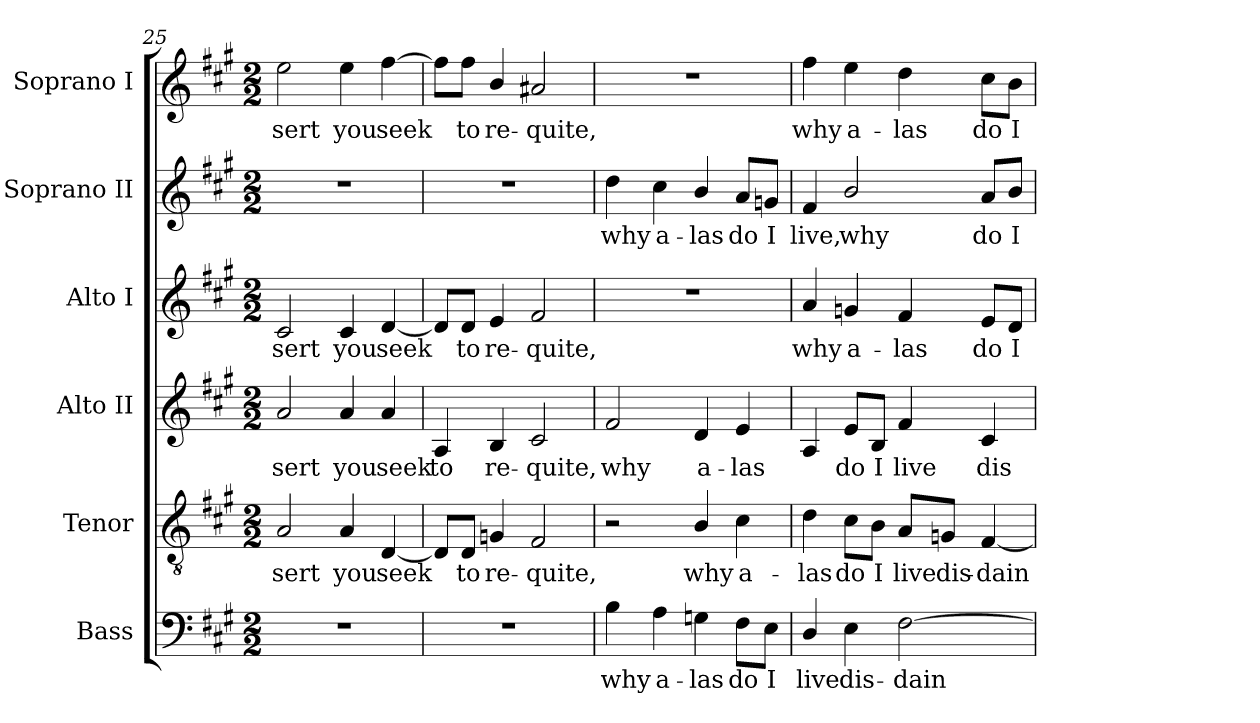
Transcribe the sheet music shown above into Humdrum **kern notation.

**kern	**text	**kern	**text	**kern	**text	**kern	**text	**kern	**text	**kern	**text
*part6	*part6	*part5	*part5	*part4	*part4	*part3	*part3	*part2	*part2	*part1	*part1
*staff6	*staff6	*staff5	*staff5	*staff4	*staff4	*staff3	*staff3	*staff2	*staff2	*staff1	*staff1
*I"Bass	*	*I"Tenor	*	*I"Alto II	*	*I"Alto I	*	*I"Soprano II	*	*I"Soprano I	*
*I'B	*	*I'T.	*	*I'A.	*	*I'A I	*	*I'S II	*	*I'S I	*
*clefF4	*	*clefGv2	*	*clefG2	*	*clefG2	*	*clefG2	*	*clefG2	*
*	*	*ITrd7c12	*	*	*	*	*	*	*	*	*
*k[f#c#g#]	*	*k[f#c#g#]	*	*k[f#c#g#]	*	*k[f#c#g#]	*	*k[f#c#g#]	*	*k[f#c#g#]	*
*A:	*	*A:	*	*A:	*	*A:	*	*A:	*	*A:	*
*M2/2	*	*M2/2	*	*M2/2	*	*M2/2	*	*M2/2	*	*M2/2	*
=25	=25	=25	=25	=25	=25	=25	=25	=25	=25	=25	=25
!	!	!	!LO:LY:b:color=#000000	!	!	!	!	!	!	!	!
!	!	!	!	!	!LO:LY:b:color=#000000	!	!	!	!	!	!
!	!	!	!	!	!	!	!LO:LY:b:color=#000000	!	!	!	!
!	!	!	!	!	!	!	!	!	!	!	!LO:LY:b:color=#000000
1r	.	2AAi/	-sert	2ai/	-sert	2c#i/	-sert	1r	.	2eei\	-sert
!	!	!	!LO:LY:b:color=#000000	!	!	!	!	!	!	!	!
!	!	!	!	!	!LO:LY:b:color=#000000	!	!	!	!	!	!
!	!	!	!	!	!	!	!LO:LY:b:color=#000000	!	!	!	!
!	!	!	!	!	!	!	!	!	!	!	!LO:LY:b:color=#000000
.	.	4AAi/	you	4ai/	you	4c#i/	you	.	.	4eei\	you
!	!	!	!LO:LY:b:color=#000000	!	!	!	!	!	!	!	!
!	!	!	!	!	!LO:LY:b:color=#000000	!	!	!	!	!	!
!	!	!	!	!	!	!	!LO:LY:b:color=#000000	!	!	!	!
!	!	!	!	!	!	!	!	!	!	!	!LO:LY:b:color=#000000
.	.	[4DDi/	seek	4ai/	seek	[4di/	seek	.	.	[4ff#i\	seek
=26	=26	=26	=26	=26	=26	=26	=26	=26	=26	=26	=26
!	!	!	!	!	!LO:LY:b:color=#000000	!	!	!	!	!	!
1r	.	8DDi/L]	.	4Ai/	to	8di/L]	.	1r	.	8ff#i\L]	.
!	!	!	!LO:LY:b:color=#000000	!	!	!	!	!	!	!	!
!	!	!	!	!	!	!	!LO:LY:b:color=#000000	!	!	!	!
!	!	!	!	!	!	!	!	!	!	!	!LO:LY:b:color=#000000
.	.	8DDi/J	to	.	.	8di/J	to	.	.	8ff#i\J	to
!	!	!	!LO:LY:b:color=#000000	!	!	!	!	!	!	!	!
!	!	!	!	!	!LO:LY:b:color=#000000	!	!	!	!	!	!
!	!	!	!	!	!	!	!LO:LY:b:color=#000000	!	!	!	!
!	!	!	!	!	!	!	!	!	!	!	!LO:LY:b:color=#000000
.	.	4GGni/	re-	4Bi/	re-	4ei/	re-	.	.	4bi/	re-
!	!	!	!LO:LY:b:color=#000000	!	!	!	!	!	!	!	!
!	!	!	!	!	!LO:LY:b:color=#000000	!	!	!	!	!	!
!	!	!	!	!	!	!	!LO:LY:b:color=#000000	!	!	!	!
!	!	!	!	!	!	!	!	!	!	!	!LO:LY:b:color=#000000
.	.	2FF#i/	-quite,	2c#i/	-quite,	2f#i/	-quite,	.	.	2a#Xi/	-quite,
!!LO:LB:g=z
=27	=27	=27	=27	=27	=27	=27	=27	=27	=27	=27	=27
!	!LO:LY:b:color=#000000	!	!	!	!	!	!	!	!	!	!
!	!	!	!	!	!LO:LY:b:color=#000000	!	!	!	!	!	!
!	!	!	!	!	!	!	!	!	!LO:LY:b:color=#000000	!	!
4Bi\	why	2r	.	2f#i/	why	1r	.	4ddi\	why	1r	.
!	!LO:LY:b:color=#000000	!	!	!	!	!	!	!	!	!	!
!	!	!	!	!	!	!	!	!	!LO:LY:b:color=#000000	!	!
4Ai\	a-	.	.	.	.	.	.	4cc#i\	a-	.	.
!	!LO:LY:b:color=#000000	!	!	!	!	!	!	!	!	!	!
!	!	!	!LO:LY:b:color=#000000	!	!	!	!	!	!	!	!
!	!	!	!	!	!LO:LY:b:color=#000000	!	!	!	!	!	!
!	!	!	!	!	!	!	!	!	!LO:LY:b:color=#000000	!	!
4Gni\	-las	4BBi/	why	4di/	a-	.	.	4bi/	-las	.	.
!	!LO:LY:b:color=#000000	!	!	!	!	!	!	!	!	!	!
!	!	!	!LO:LY:b:color=#000000	!	!	!	!	!	!	!	!
!	!	!	!	!	!LO:LY:b:color=#000000	!	!	!	!	!	!
!	!	!	!	!	!	!	!	!	!LO:LY:b:color=#000000	!	!
8F#i\L	do	4C#i\	a-	4ei/	-las	.	.	8ai/L	do	.	.
!	!LO:LY:b:color=#000000	!	!	!	!	!	!	!	!	!	!
!	!	!	!	!	!	!	!	!	!LO:LY:b:color=#000000	!	!
8Ei\J	I	.	.	.	.	.	.	8gni/J	I	.	.
=28	=28	=28	=28	=28	=28	=28	=28	=28	=28	=28	=28
!	!LO:LY:b:color=#000000	!	!	!	!	!	!	!	!	!	!
!	!	!	!LO:LY:b:color=#000000	!	!	!	!	!	!	!	!
!	!	!	!	!	!	!	!LO:LY:b:color=#000000	!	!	!	!
!	!	!	!	!	!	!	!	!	!LO:LY:b:color=#000000	!	!
!	!	!	!	!	!	!	!	!	!	!	!LO:LY:b:color=#000000
4Di/	live	4Di\	-las	4Ai/	.	4ai/	why	4f#i/	live,	4ff#i\	why
!	!LO:LY:b:color=#000000	!	!	!	!	!	!	!	!	!	!
!	!	!	!LO:LY:b:color=#000000	!	!	!	!	!	!	!	!
!	!	!	!	!	!LO:LY:b:color=#000000	!	!	!	!	!	!
!	!	!	!	!	!	!	!LO:LY:b:color=#000000	!	!	!	!
!	!	!	!	!	!	!	!	!	!LO:LY:b:color=#000000	!	!
!	!	!	!	!	!	!	!	!	!	!	!LO:LY:b:color=#000000
4Ei\	dis-	8C#i\L	do	8ei/L	do	4gni/	a-	2bi/	why	4eei\	a-
!	!	!	!LO:LY:b:color=#000000	!	!	!	!	!	!	!	!
!	!	!	!	!	!LO:LY:b:color=#000000	!	!	!	!	!	!
.	.	8BBi\J	I	8Bi/J	I	.	.	.	.	.	.
!	!LO:LY:b:color=#000000	!	!	!	!	!	!	!	!	!	!
!	!	!	!LO:LY:b:color=#000000	!	!	!	!	!	!	!	!
!	!	!	!	!	!LO:LY:b:color=#000000	!	!	!	!	!	!
!	!	!	!	!	!	!	!LO:LY:b:color=#000000	!	!	!	!
!	!	!	!	!	!	!	!	!	!	!	!LO:LY:b:color=#000000
[2F#i\	-dain-	8AAi/L	live	4f#i/	live	4f#i/	-las	.	.	4ddi\	-las
!	!	!	!LO:LY:b:color=#000000	!	!	!	!	!	!	!	!
.	.	8GGni/J	dis-	.	.	.	.	.	.	.	.
!	!	!	!LO:LY:b:color=#000000	!	!	!	!	!	!	!	!
!	!	!	!	!	!LO:LY:b:color=#000000	!	!	!	!	!	!
!	!	!	!	!	!	!	!LO:LY:b:color=#000000	!	!	!	!
!	!	!	!	!	!	!	!	!	!LO:LY:b:color=#000000	!	!
!	!	!	!	!	!	!	!	!	!	!	!LO:LY:b:color=#000000
.	.	[4FF#i/	-dain-	4c#i/	dis-	8ei/L	do	8ai/L	do	8cc#i\L	do
!	!	!	!	!	!	!	!LO:LY:b:color=#000000	!	!	!	!
!	!	!	!	!	!	!	!	!	!LO:LY:b:color=#000000	!	!
!	!	!	!	!	!	!	!	!	!	!	!LO:LY:b:color=#000000
.	.	.	.	.	.	8di/J	I	8bi/J	I	8bi\J	I
=	=	=	=	=	=	=	=	=	=	=	=
*-	*-	*-	*-	*-	*-	*-	*-	*-	*-	*-	*-
